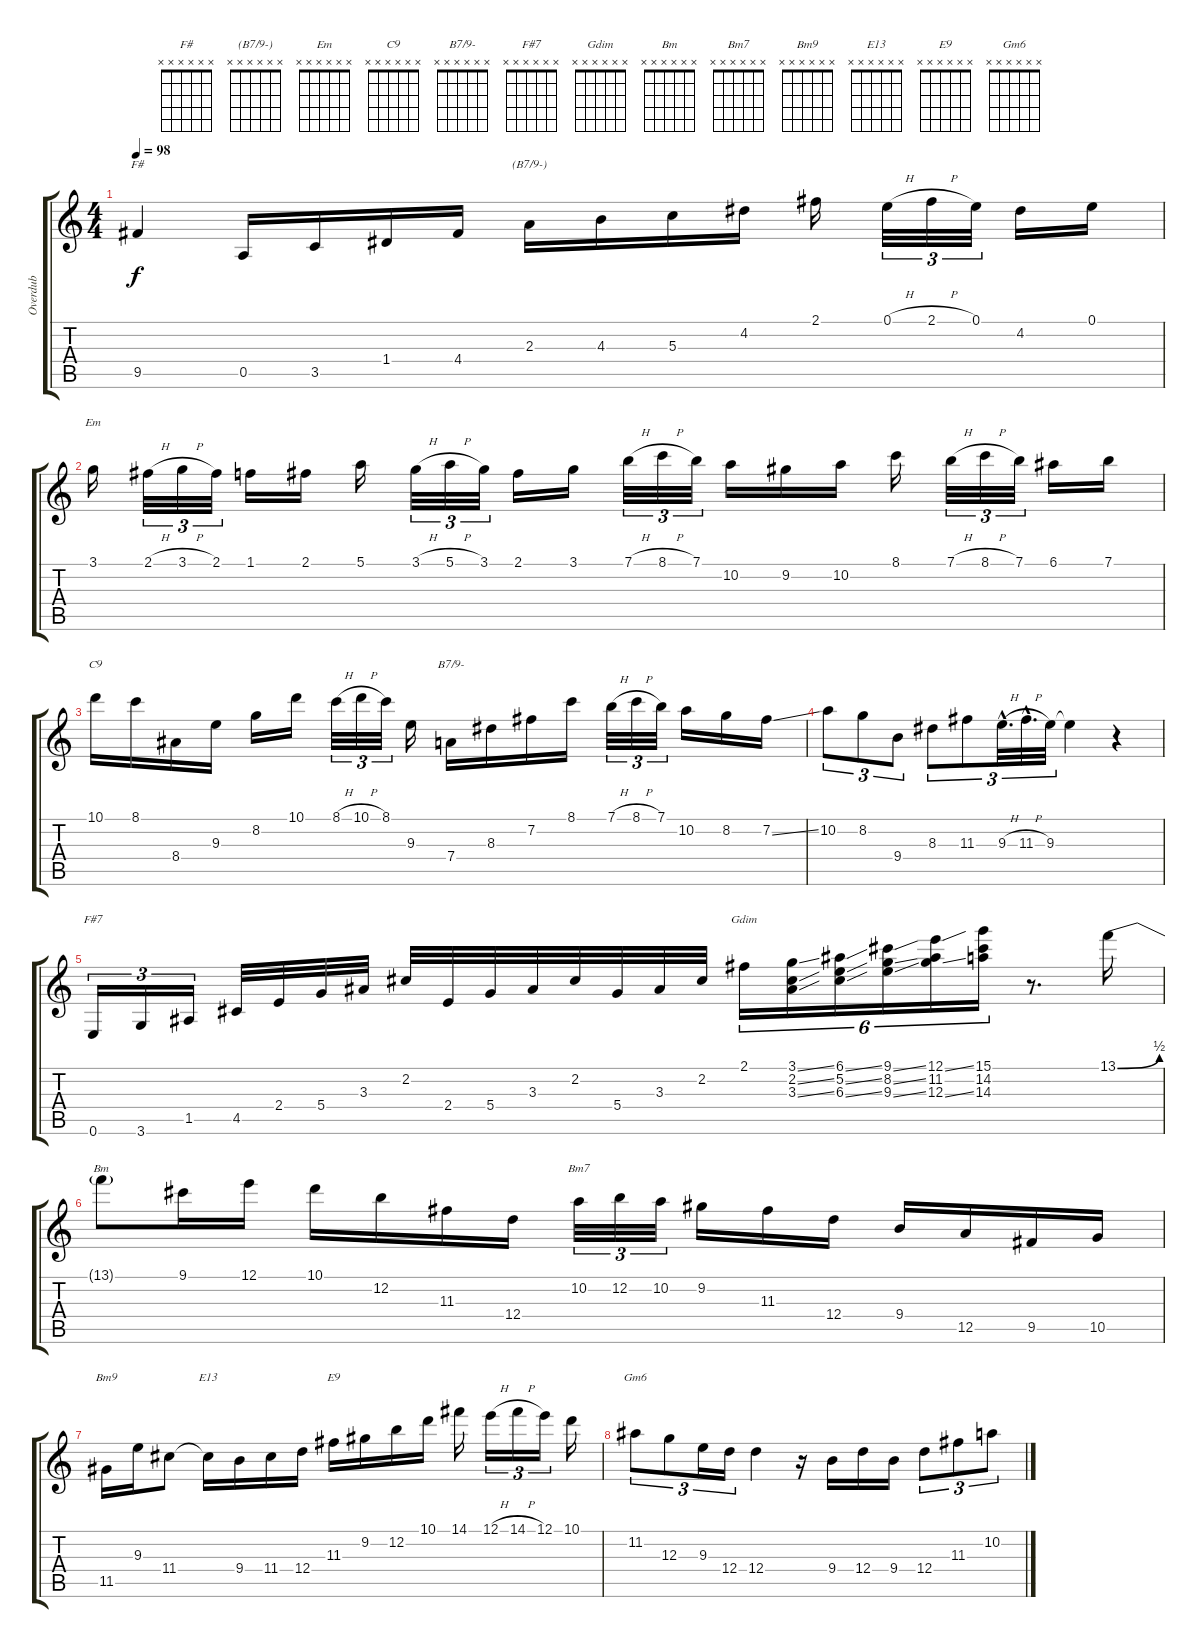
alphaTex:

\track ("Overdub" "Overdub") {instrument electricbasspick}
\staff {score tabs}
\tuning (E4 B3 G3 D3 A2 E2) {hide}
\chord ("F#" x x x x x x) {firstfret 0}
\chord ("(B7/9-)" x x x x x x) {firstfret 0}
\chord ("Em" x x x x x x) {firstfret 0}
\chord ("C9" x x x x x x) {firstfret 0}
\chord ("B7/9-" x x x x x x) {firstfret 0}
\chord ("F#7" x x x x x x) {firstfret 0}
\chord ("Gdim" x x x x x x) {firstfret 0}
\chord ("Bm" x x x x x x) {firstfret 0}
\chord ("Bm7" x x x x x x) {firstfret 0}
\chord ("Bm9" x x x x x x) {firstfret 0}
\chord ("E13" x x x x x x) {firstfret 0}
\chord ("E9" x x x x x x) {firstfret 0}
\chord ("Gm6" x x x x x x) {firstfret 0}
\ts (4 4)
\tempo 98
\clef g2
\ks c
9.5{t}.4{ch "F#" dy f} 0.5.16 3.5.16 1.4.16 4.4.16 2.3.16{ch "(B7/9-)"} 4.3.16 5.3.16 4.2.16 2.1.16 0.1{h}.32{tu (3 2)} 2.1{h}.32{tu (3 2)} 0.1.32{tu (3 2)} 4.2.16 0.1.16 |
3.1.16{ch "Em"} 2.1{h}.32{tu (3 2)} 3.1{h}.32{tu (3 2)} 2.1.32{tu (3 2)} 1.1.16 2.1.16 5.1.16 3.1{h}.32{tu (3 2)} 5.1{h}.32{tu (3 2)} 3.1.32{tu (3 2)} 2.1.16 3.1.16 7.1{h}.32{tu (3 2)} 8.1{h}.32{tu (3 2)} 7.1.32{tu (3 2)} 10.2.16 9.2.16 10.2.16 8.1.16 7.1{h}.32{tu (3 2)} 8.1{h}.32{tu (3 2)} 7.1.32{tu (3 2)} 6.1.16 7.1.16 |
10.1.16{ch "C9"} 8.1.16 8.4.16 9.3.16 8.2.16 10.1.16 8.1{h}.32{tu (3 2)} 10.1{h}.32{tu (3 2)} 8.1.32{tu (3 2)} 9.3.16 7.4.16{ch "B7/9-"} 8.3.16 7.2.16 8.1.16 7.1{h}.32{tu (3 2)} 8.1{h}.32{tu (3 2)} 7.1.32{tu (3 2)} 10.2.16 8.2.16 7.2{ss}.16 |
10.2.8{tu (3 2)} 8.2.8{tu (3 2)} 9.4.8{tu (3 2)} 8.3.8{tu (3 2)} 11.3.8{tu (3 2)} 9.3{h hac}.32{d tu (3 2)} 11.3{h hac}.32{d tu (3 2)} 9.3.32{tu (3 2)} 9.3{t}.4 r.4 |
0.6.16{tu (3 2) ch "F#7"} 3.6.16{tu (3 2)} 1.5.16{tu (3 2)} 4.5.32 2.4.32 5.4.32 3.3.32 2.2.32 2.4.32 5.4.32 3.3.32 2.2.32 5.4.32 3.3.32 2.2.32 2.1.16{tu (6 4) ch "Gdim"} (3.1{ss} 2.2{ss} 3.3{ss}).16{tu (6 4)} (6.1{ss} 5.2{ss} 6.3{ss}).16{tu (6 4)} (9.1{ss} 8.2{ss} 9.3{ss}).16{tu (6 4)} (12.1{ss} 11.2 12.3{ss}).16{tu (6 4)} (15.1 14.2 14.3).16{tu (6 4)} r.8{d} 13.1{be (bend 0 0 60 2)}.16 |
13.1{t}.8{ch "Bm"} 9.1.16 12.1.16 10.1.16 12.2.16 11.3.16 12.4.16 10.2.32{tu (3 2) ch "Bm7"} 12.2.32{tu (3 2)} 10.2.32{tu (3 2)} 9.2.16 11.3.16 12.4.16 9.4.16 12.5.16 9.5.16 10.5.16 |
11.5.16{ch "Bm9"} 9.3.16 11.4.8 11.4{t}.16{ch "E13"} 9.4.16 11.4.16 12.4.16 11.3.16{ch "E9"} 9.2.16 12.2.16 10.1.16 14.1.16 12.1{h}.16{tu (3 2)} 14.1{h}.16{tu (3 2)} 12.1.16{tu (3 2)} 10.1.16 |
11.2.8{tu (3 2) ch "Gm6"} 12.3.8{tu (3 2)} 9.3.16{tu (3 2)} 12.4.16{tu (3 2)} 12.4.4 r.16 9.4.16 12.4.16 9.4.16 12.4.8{tu (3 2)} 11.3.8{tu (3 2)} 10.2.8{tu (3 2)}
